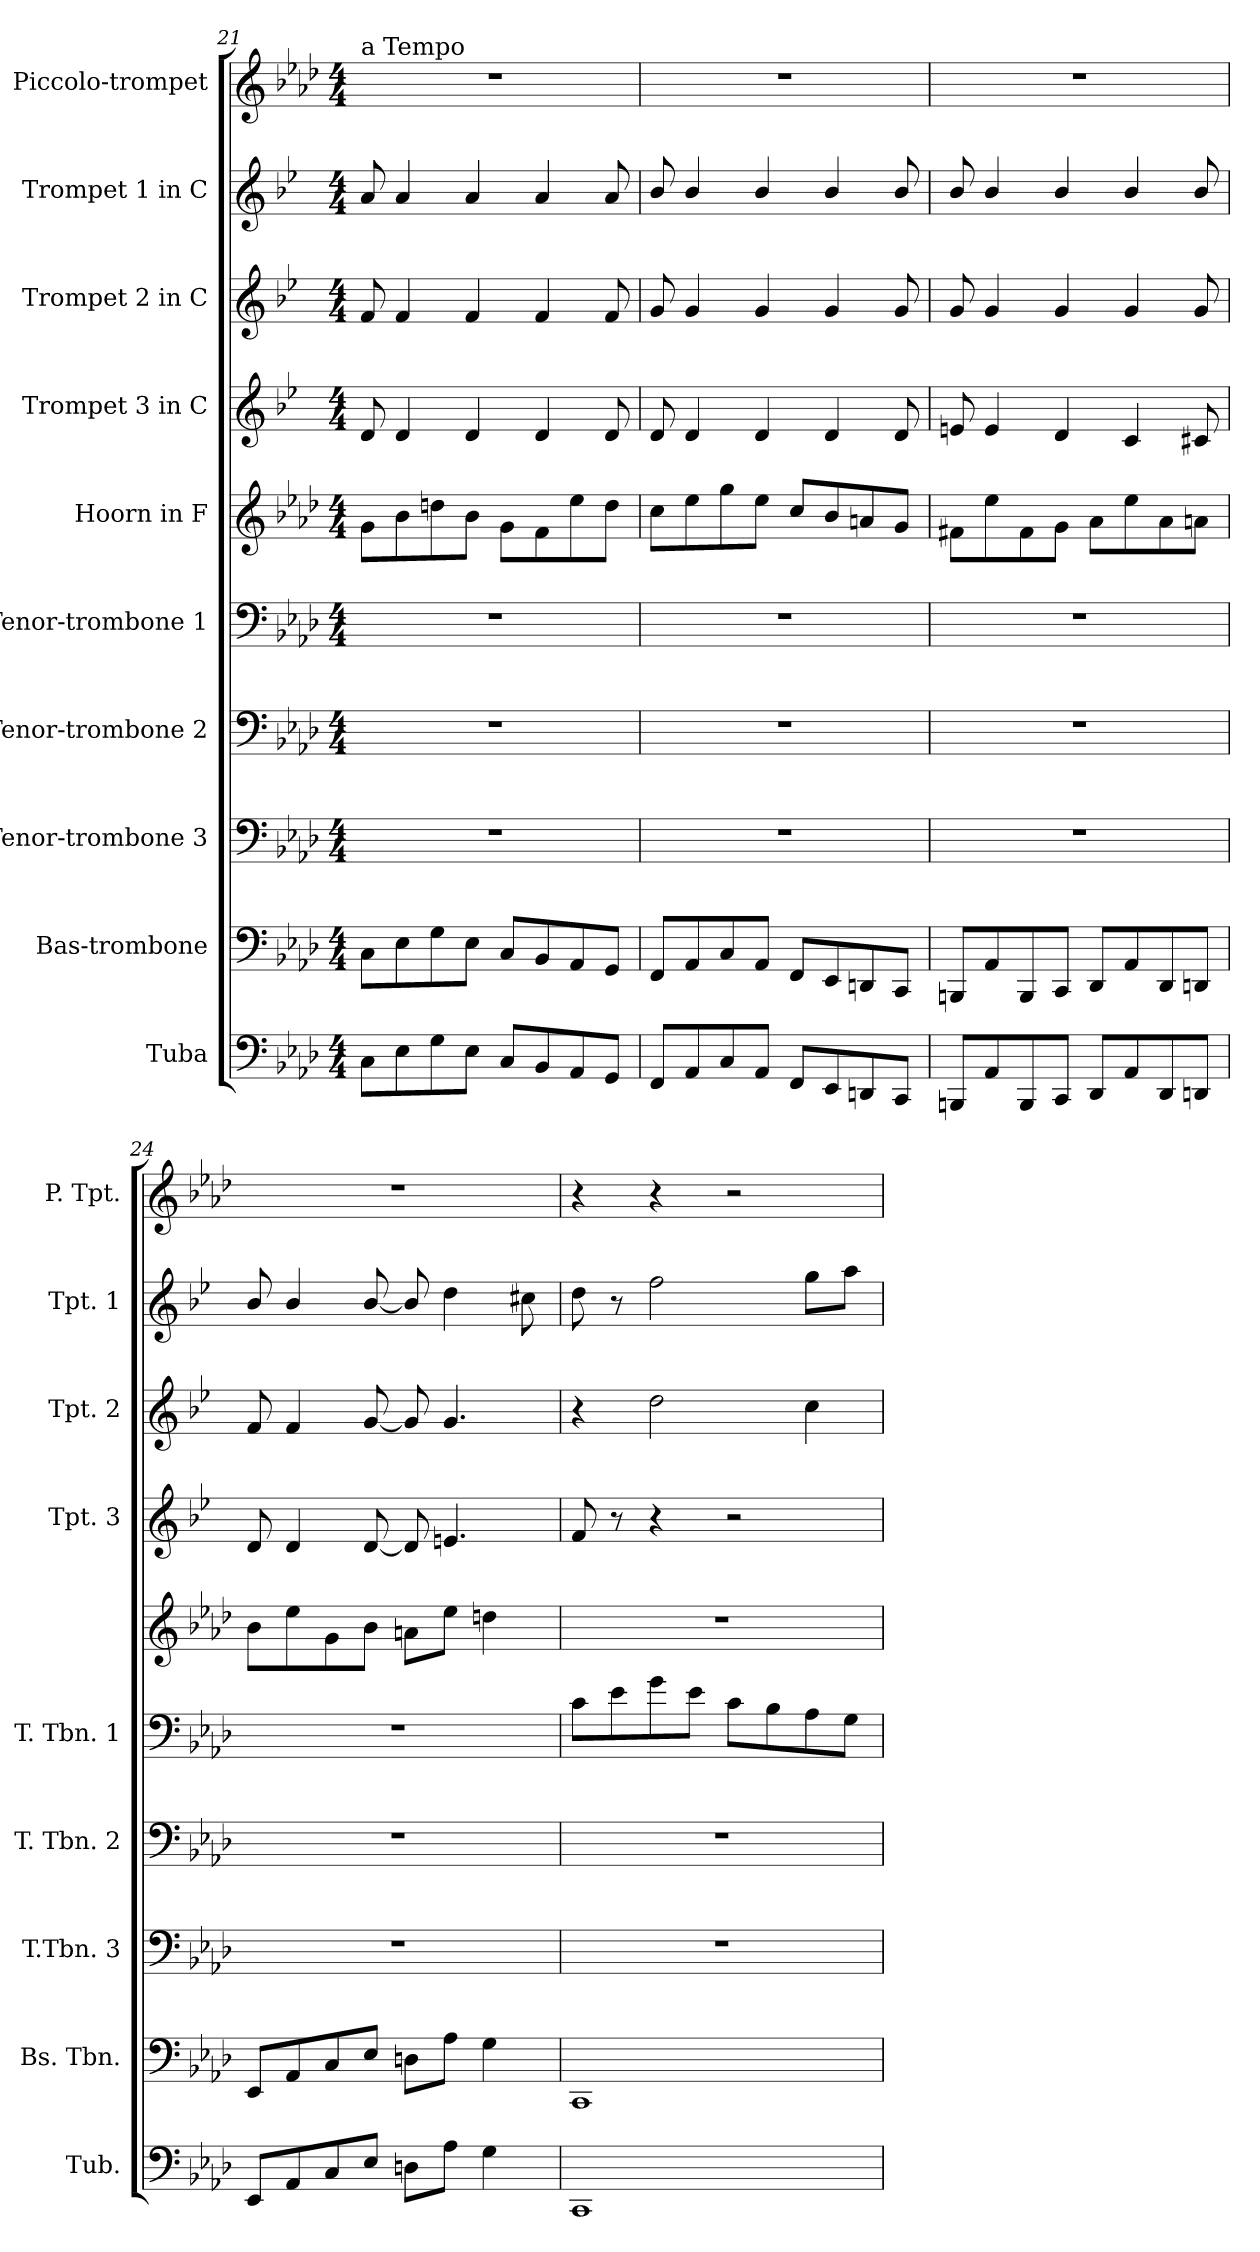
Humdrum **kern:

**kern	**kern	**kern	**kern	**kern	**kern	**kern	**kern	**kern	**kern
*part10	*part9	*part8	*part7	*part6	*part5	*part4	*part3	*part2	*part1
*staff10	*staff9	*staff8	*staff7	*staff6	*staff5	*staff4	*staff3	*staff2	*staff1
*I"Tuba	*I"Bas-trombone	*I"Tenor-trombone 3	*I"Tenor-trombone 2	*I"Tenor-trombone 1	*I"Hoorn in F	*I"Trompet 3 in C	*I"Trompet 2 in C	*I"Trompet 1 in C	*I"Piccolo-trompet
*I'Tub.	*I'Bs. Tbn.	*I'T.Tbn. 3	*I'T. Tbn. 2	*I'T. Tbn. 1	*	*I'Tpt. 3	*I'Tpt. 2	*I'Tpt. 1	*I'P. Tpt.
*clefF4	*clefF4	*clefF4	*clefF4	*clefF4	*clefG2	*clefG2	*clefG2	*clefG2	*clefG2
*	*	*	*	*	*ITrd4c7	*ITrd1c2	*ITrd1c2	*ITrd1c2	*ITrd-6c-10
*k[b-e-a-d-]	*k[b-e-a-d-]	*k[b-e-a-d-]	*k[b-e-a-d-]	*k[b-e-a-d-]	*k[b-e-a-d-g-]	*k[b-e-a-d-]	*k[b-e-a-d-]	*k[b-e-a-d-]	*k[b-e-a-d-g-c-]
*M4/4	*M4/4	*M4/4	*M4/4	*M4/4	*M4/4	*M4/4	*M4/4	*M4/4	*M4/4
=21	=21	=21	=21	=21	=21	=21	=21	=21	=21
!	!	!	!	!	!	!	!	!	!LO:TX:t=a Tempo
8C\L	8C\L	1r	1r	1r	8c\L	8c/	8e-/	8g/	1r
8E-\	8E-\	.	.	.	8e-\	4c/	4e-/	4g/	.
8G\	8G\	.	.	.	8gn\	.	.	.	.
8E-\J	8E-\J	.	.	.	8e-\J	4c/	4e-/	4g/	.
8C/L	8C/L	.	.	.	8c\L	.	.	.	.
8BB-/	8BB-/	.	.	.	8B-\	4c/	4e-/	4g/	.
8AA-/	8AA-/	.	.	.	8a-\	.	.	.	.
8GG/J	8GG/J	.	.	.	8g\J	8c/	8e-/	8g/	.
=22	=22	=22	=22	=22	=22	=22	=22	=22	=22
8FF/L	8FF/L	1r	1r	1r	8f\L	8c/	8f/	8a-/	1r
8AA-/	8AA-/	.	.	.	8a-\	4c/	4f/	4a-/	.
8C/	8C/	.	.	.	8cc\	.	.	.	.
8AA-/J	8AA-/J	.	.	.	8a-\J	4c/	4f/	4a-/	.
8FF/L	8FF/L	.	.	.	8f/L	.	.	.	.
8EE-/	8EE-/	.	.	.	8e-/	4c/	4f/	4a-/	.
8DDn/	8DDn/	.	.	.	8dn/	.	.	.	.
8CC/J	8CC/J	.	.	.	8c/J	8c/	8f/	8a-/	.
!!LO:PB:g=z
=23	=23	=23	=23	=23	=23	=23	=23	=23	=23
8BBBn/L	8BBBn/L	1r	1r	1r	8Bn\L	8dn/	8f/	8a-/	1r
8AA-/	8AA-/	.	.	.	8a-\	4d/	4f/	4a-/	.
8BBB/	8BBB/	.	.	.	8B\	.	.	.	.
8CC/J	8CC/J	.	.	.	8c\J	4c/	4f/	4a-/	.
8DD-/L	8DD-/L	.	.	.	8d-\L	.	.	.	.
8AA-/	8AA-/	.	.	.	8a-\	4B-/	4f/	4a-/	.
8DD-/	8DD-/	.	.	.	8d-\	.	.	.	.
8DDn/J	8DDn/J	.	.	.	8dn\J	8Bn/	8f/	8a-/	.
=24	=24	=24	=24	=24	=24	=24	=24	=24	=24
8EE-/L	8EE-/L	1r	1r	1r	8e-\L	8c/	8e-/	8a-/	1r
8AA-/	8AA-/	.	.	.	8a-\	4c/	4e-/	4a-/	.
8C/	8C/	.	.	.	8c\	.	.	.	.
8E-/J	8E-/J	.	.	.	8e-\J	[8c/	[8f/	[8a-/	.
8Dn\L	8Dn\L	.	.	.	8dn\L	8c/]	8f/]	8a-/]	.
8A-\J	8A-\J	.	.	.	8a-\J	4.dn/	4.f/	4cc\	.
4G\	4G\	.	.	.	4gn\	.	.	.	.
.	.	.	.	.	.	.	.	8bn\	.
=25	=25	=25	=25	=25	=25	=25	=25	=25	=25
1CC	1CC	1r	1r	8c\L	1r	8e-/	4r	8cc\	4r
.	.	.	.	8e-\	.	8r	.	8r	.
.	.	.	.	8g\	.	4r	2cc\	2ee-\	4r
.	.	.	.	8e-\J	.	.	.	.	.
.	.	.	.	8c\L	.	2r	.	.	2r
.	.	.	.	8B-\	.	.	.	.	.
.	.	.	.	8A-\	.	.	4b-\	8ff\L	.
.	.	.	.	8G\J	.	.	.	8gg\J	.
=	=	=	=	=	=	=	=	=	=
*-	*-	*-	*-	*-	*-	*-	*-	*-	*-
